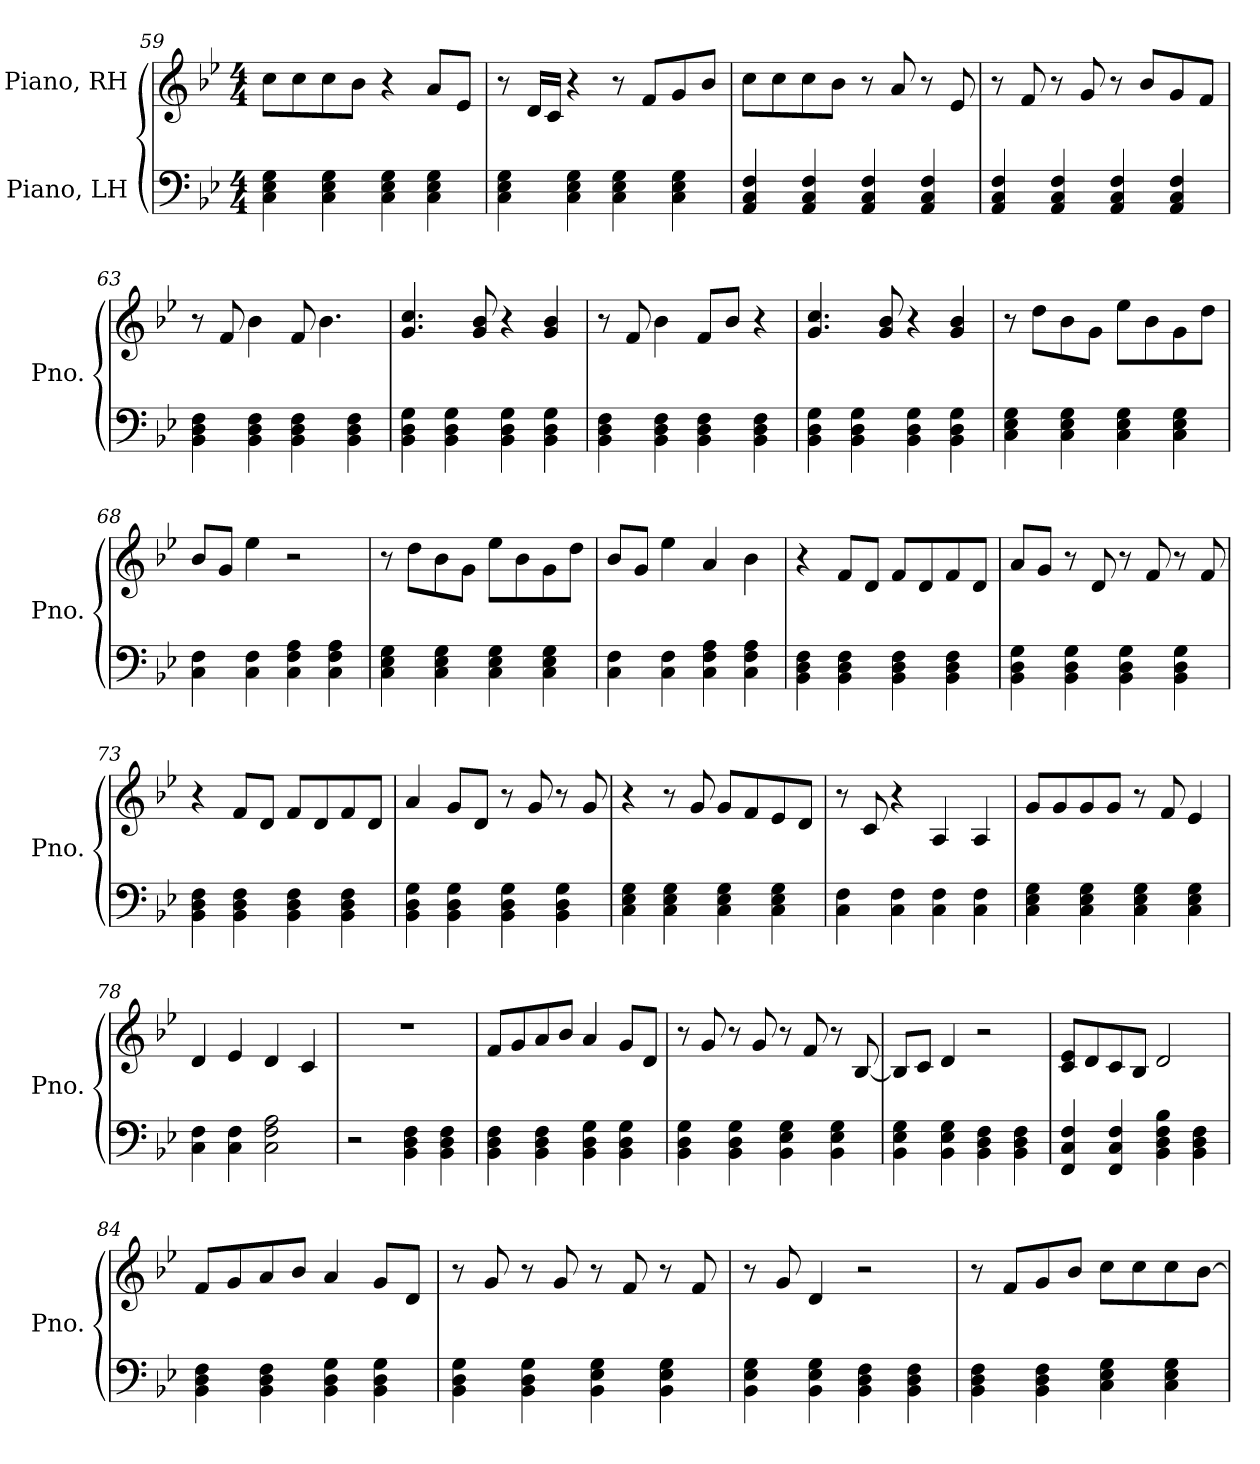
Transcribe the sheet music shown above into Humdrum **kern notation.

**kern	**kern
*part2	*part1
*staff2	*staff1
*I"Piano, LH	*I"Piano, RH
*I'Pno.	*I'Pno.
*clefF4	*clefG2
*k[b-e-]	*k[b-e-]
*M4/4	*M4/4
=59	=59
4C\ 4E-\ 4G\	8cc\L
.	8cc\
4C\ 4E-\ 4G\	8cc\
.	8b-\J
4C\ 4E-\ 4G\	4r
4C\ 4E-\ 4G\	8a/L
.	8e-/J
=60	=60
4C\ 4E-\ 4G\	8r
.	16d/LL
.	16c/JJ
4C\ 4E-\ 4G\	4r
4C\ 4E-\ 4G\	8r
.	8f/L
4C\ 4E-\ 4G\	8g/
.	8b-/J
=61	=61
4AA/ 4C/ 4F/	8cc\L
.	8cc\
4AA/ 4C/ 4F/	8cc\
.	8b-\J
4AA/ 4C/ 4F/	8r
.	8a/
4AA/ 4C/ 4F/	8r
.	8e-/
!!LO:PB:g=z
=62	=62
4AA/ 4C/ 4F/	8r
.	8f/
4AA/ 4C/ 4F/	8r
.	8g/
4AA/ 4C/ 4F/	8r
.	8b-/L
4AA/ 4C/ 4F/	8g/
.	8f/J
=63	=63
4BB-\ 4D\ 4F\	8r
.	8f/
4BB-\ 4D\ 4F\	4b-\
4BB-\ 4D\ 4F\	8f/
.	4.b-\
4BB-\ 4D\ 4F\	.
=64	=64
4BB-\ 4D\ 4G\	4.g/ 4.cc/
4BB-\ 4D\ 4G\	.
.	8g/ 8b-/
4BB-\ 4D\ 4G\	4r
4BB-\ 4D\ 4G\	4g/ 4b-/
=65	=65
4BB-\ 4D\ 4F\	8r
.	8f/
4BB-\ 4D\ 4F\	4b-\
4BB-\ 4D\ 4F\	8f/L
.	8b-/J
4BB-\ 4D\ 4F\	4r
=66	=66
4BB-\ 4D\ 4G\	4.g/ 4.cc/
4BB-\ 4D\ 4G\	.
.	8g/ 8b-/
4BB-\ 4D\ 4G\	4r
4BB-\ 4D\ 4G\	4g/ 4b-/
!!LO:LB:g=z
=67	=67
4C\ 4E-\ 4G\	8r
.	8dd\L
4C\ 4E-\ 4G\	8b-\
.	8g\J
4C\ 4E-\ 4G\	8ee-\L
.	8b-\
4C\ 4E-\ 4G\	8g\
.	8dd\J
=68	=68
4C\ 4F\	8b-/L
.	8g/J
4C\ 4F\	4ee-\
4C\ 4F\ 4A\	2r
4C\ 4F\ 4A\	.
=69	=69
4C\ 4E-\ 4G\	8r
.	8dd\L
4C\ 4E-\ 4G\	8b-\
.	8g\J
4C\ 4E-\ 4G\	8ee-\L
.	8b-\
4C\ 4E-\ 4G\	8g\
.	8dd\J
=70	=70
4C\ 4F\	8b-/L
.	8g/J
4C\ 4F\	4ee-\
4C\ 4F\ 4A\	4a/
4C\ 4F\ 4A\	4b-\
=71	=71
4BB-\ 4D\ 4F\	4r
4BB-\ 4D\ 4F\	8f/L
.	8d/J
4BB-\ 4D\ 4F\	8f/L
.	8d/
4BB-\ 4D\ 4F\	8f/
.	8d/J
!!LO:LB:g=z
=72	=72
4BB-\ 4D\ 4G\	8a/L
.	8g/J
4BB-\ 4D\ 4G\	8r
.	8d/
4BB-\ 4D\ 4G\	8r
.	8f/
4BB-\ 4D\ 4G\	8r
.	8f/
=73	=73
4BB-\ 4D\ 4F\	4r
4BB-\ 4D\ 4F\	8f/L
.	8d/J
4BB-\ 4D\ 4F\	8f/L
.	8d/
4BB-\ 4D\ 4F\	8f/
.	8d/J
=74	=74
4BB-\ 4D\ 4G\	4a/
4BB-\ 4D\ 4G\	8g/L
.	8d/J
4BB-\ 4D\ 4G\	8r
.	8g/
4BB-\ 4D\ 4G\	8r
.	8g/
=75	=75
4C\ 4E-\ 4G\	4r
4C\ 4E-\ 4G\	8r
.	8g/
4C\ 4E-\ 4G\	8g/L
.	8f/
4C\ 4E-\ 4G\	8e-/
.	8d/J
=76	=76
4C\ 4F\	8r
.	8c/
4C\ 4F\	4r
4C\ 4F\	4A/
4C\ 4F\	4A/
!!LO:LB:g=z
=77	=77
4C\ 4E-\ 4G\	8g/L
.	8g/
4C\ 4E-\ 4G\	8g/
.	8g/J
4C\ 4E-\ 4G\	8r
.	8f/
4C\ 4E-\ 4G\	4e-/
=78	=78
4C\ 4F\	4d/
4C\ 4F\	4e-/
2C\ 2F\ 2A\	4d/
.	4c/
=79	=79
2r	1r
4BB-\ 4D\ 4F\	.
4BB-\ 4D\ 4F\	.
=80	=80
4BB-\ 4D\ 4F\	8f/L
.	8g/
4BB-\ 4D\ 4F\	8a/
.	8b-/J
4BB-\ 4D\ 4G\	4a/
4BB-\ 4D\ 4G\	8g/L
.	8d/J
=81	=81
4BB-\ 4D\ 4G\	8r
.	8g/
4BB-\ 4D\ 4G\	8r
.	8g/
4BB-\ 4E-\ 4G\	8r
.	8f/
4BB-\ 4E-\ 4G\	8r
.	[8B-/
=82	=82
4BB-\ 4E-\ 4G\	8B-/L]
.	8c/J
4BB-\ 4E-\ 4G\	4d/
4BB-\ 4D\ 4F\	2r
4BB-\ 4D\ 4F\	.
!!LO:LB:g=z
=83	=83
4FF/ 4C/ 4F/	8c/ 8e-/L
.	8d/
4FF/ 4C/ 4F/	8c/
.	8B-/J
4BB-\ 4D\ 4F\ 4B-\	2d/
4BB-\ 4D\ 4F\	.
=84	=84
4BB-\ 4D\ 4F\	8f/L
.	8g/
4BB-\ 4D\ 4F\	8a/
.	8b-/J
4BB-\ 4D\ 4G\	4a/
4BB-\ 4D\ 4G\	8g/L
.	8d/J
=85	=85
4BB-\ 4D\ 4G\	8r
.	8g/
4BB-\ 4D\ 4G\	8r
.	8g/
4BB-\ 4E-\ 4G\	8r
.	8f/
4BB-\ 4E-\ 4G\	8r
.	8f/
=86	=86
4BB-\ 4E-\ 4G\	8r
.	8g/
4BB-\ 4E-\ 4G\	4d/
4BB-\ 4D\ 4F\	2r
4BB-\ 4D\ 4F\	.
=87	=87
4BB-\ 4D\ 4F\	8r
.	8f/L
4BB-\ 4D\ 4F\	8g/
.	8b-/J
4C\ 4E-\ 4G\	8cc\L
.	8cc\
4C\ 4E-\ 4G\	8cc\
.	[8b-\J
=	=
*-	*-
